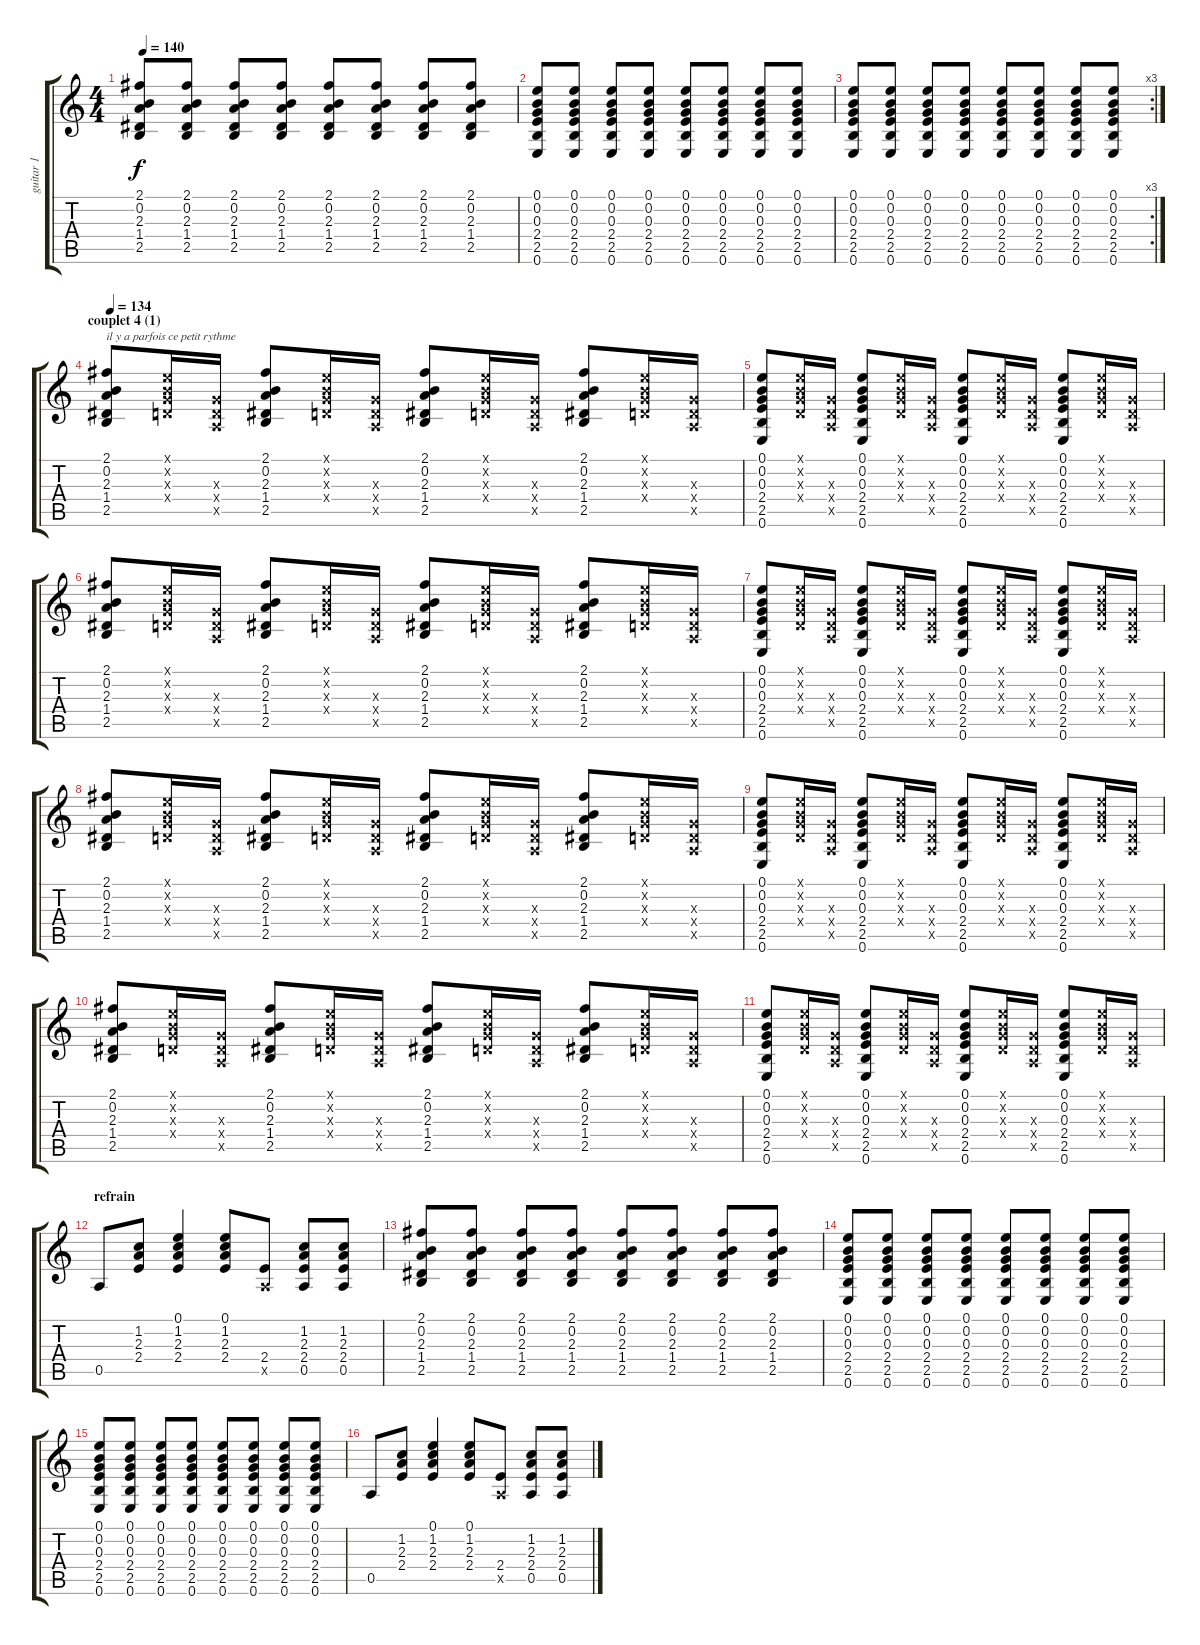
\track ("guitar 1" "guitar 1") {instrument acousticguitarsteel}
\staff {score tabs}
\tuning (E4 B3 G3 D3 A2 E2) {hide}
\ts (4 4)
\tempo 140
\clef g2
\ks c
(2.1 0.2 2.3 1.4 2.5).8{dy f} (2.1 0.2 2.3 1.4 2.5).8 (2.1 0.2 2.3 1.4 2.5).8 (2.1 0.2 2.3 1.4 2.5).8 (2.1 0.2 2.3 1.4 2.5).8 (2.1 0.2 2.3 1.4 2.5).8 (2.1 0.2 2.3 1.4 2.5).8 (2.1 0.2 2.3 1.4 2.5).8 |
(0.1 0.2 0.3 2.4 2.5 0.6).8 (0.1 0.2 0.3 2.4 2.5 0.6).8 (0.1 0.2 0.3 2.4 2.5 0.6).8 (0.1 0.2 0.3 2.4 2.5 0.6).8 (0.1 0.2 0.3 2.4 2.5 0.6).8 (0.1 0.2 0.3 2.4 2.5 0.6).8 (0.1 0.2 0.3 2.4 2.5 0.6).8 (0.1 0.2 0.3 2.4 2.5 0.6).8 |
\rc 3
(0.1 0.2 0.3 2.4 2.5 0.6).8 (0.1 0.2 0.3 2.4 2.5 0.6).8 (0.1 0.2 0.3 2.4 2.5 0.6).8 (0.1 0.2 0.3 2.4 2.5 0.6).8 (0.1 0.2 0.3 2.4 2.5 0.6).8 (0.1 0.2 0.3 2.4 2.5 0.6).8 (0.1 0.2 0.3 2.4 2.5 0.6).8 (0.1 0.2 0.3 2.4 2.5 0.6).8 |
\section ("" "couplet 4 (1)")
\tempo 134
(2.1 0.2 2.3 1.4 2.5).8{txt "il y a parfois ce petit rythme"} (0.1{x} 0.2{x} 0.3{x} 0.4{x}).16 (0.3{x} 0.4{x} 0.5{x}).16 (2.1 0.2 2.3 1.4 2.5).8 (0.1{x} 0.2{x} 0.3{x} 0.4{x}).16 (0.3{x} 0.4{x} 0.5{x}).16 (2.1 0.2 2.3 1.4 2.5).8 (0.1{x} 0.2{x} 0.3{x} 0.4{x}).16 (0.3{x} 0.4{x} 0.5{x}).16 (2.1 0.2 2.3 1.4 2.5).8 (0.1{x} 0.2{x} 0.3{x} 0.4{x}).16 (0.3{x} 0.4{x} 0.5{x}).16 |
(0.1 0.2 0.3 2.4 2.5 0.6).8 (0.1{x} 0.2{x} 0.3{x} 0.4{x}).16 (0.3{x} 0.4{x} 0.5{x}).16 (0.1 0.2 0.3 2.4 2.5 0.6).8 (0.1{x} 0.2{x} 0.3{x} 0.4{x}).16 (0.3{x} 0.4{x} 0.5{x}).16 (0.1 0.2 0.3 2.4 2.5 0.6).8 (0.1{x} 0.2{x} 0.3{x} 0.4{x}).16 (0.3{x} 0.4{x} 0.5{x}).16 (0.1 0.2 0.3 2.4 2.5 0.6).8 (0.1{x} 0.2{x} 0.3{x} 0.4{x}).16 (0.3{x} 0.4{x} 0.5{x}).16 |
(2.1 0.2 2.3 1.4 2.5).8 (0.1{x} 0.2{x} 0.3{x} 0.4{x}).16 (0.3{x} 0.4{x} 0.5{x}).16 (2.1 0.2 2.3 1.4 2.5).8 (0.1{x} 0.2{x} 0.3{x} 0.4{x}).16 (0.3{x} 0.4{x} 0.5{x}).16 (2.1 0.2 2.3 1.4 2.5).8 (0.1{x} 0.2{x} 0.3{x} 0.4{x}).16 (0.3{x} 0.4{x} 0.5{x}).16 (2.1 0.2 2.3 1.4 2.5).8 (0.1{x} 0.2{x} 0.3{x} 0.4{x}).16 (0.3{x} 0.4{x} 0.5{x}).16 |
(0.1 0.2 0.3 2.4 2.5 0.6).8 (0.1{x} 0.2{x} 0.3{x} 0.4{x}).16 (0.3{x} 0.4{x} 0.5{x}).16 (0.1 0.2 0.3 2.4 2.5 0.6).8 (0.1{x} 0.2{x} 0.3{x} 0.4{x}).16 (0.3{x} 0.4{x} 0.5{x}).16 (0.1 0.2 0.3 2.4 2.5 0.6).8 (0.1{x} 0.2{x} 0.3{x} 0.4{x}).16 (0.3{x} 0.4{x} 0.5{x}).16 (0.1 0.2 0.3 2.4 2.5 0.6).8 (0.1{x} 0.2{x} 0.3{x} 0.4{x}).16 (0.3{x} 0.4{x} 0.5{x}).16 |
(2.1 0.2 2.3 1.4 2.5).8 (0.1{x} 0.2{x} 0.3{x} 0.4{x}).16 (0.3{x} 0.4{x} 0.5{x}).16 (2.1 0.2 2.3 1.4 2.5).8 (0.1{x} 0.2{x} 0.3{x} 0.4{x}).16 (0.3{x} 0.4{x} 0.5{x}).16 (2.1 0.2 2.3 1.4 2.5).8 (0.1{x} 0.2{x} 0.3{x} 0.4{x}).16 (0.3{x} 0.4{x} 0.5{x}).16 (2.1 0.2 2.3 1.4 2.5).8 (0.1{x} 0.2{x} 0.3{x} 0.4{x}).16 (0.3{x} 0.4{x} 0.5{x}).16 |
(0.1 0.2 0.3 2.4 2.5 0.6).8 (0.1{x} 0.2{x} 0.3{x} 0.4{x}).16 (0.3{x} 0.4{x} 0.5{x}).16 (0.1 0.2 0.3 2.4 2.5 0.6).8 (0.1{x} 0.2{x} 0.3{x} 0.4{x}).16 (0.3{x} 0.4{x} 0.5{x}).16 (0.1 0.2 0.3 2.4 2.5 0.6).8 (0.1{x} 0.2{x} 0.3{x} 0.4{x}).16 (0.3{x} 0.4{x} 0.5{x}).16 (0.1 0.2 0.3 2.4 2.5 0.6).8 (0.1{x} 0.2{x} 0.3{x} 0.4{x}).16 (0.3{x} 0.4{x} 0.5{x}).16 |
(2.1 0.2 2.3 1.4 2.5).8 (0.1{x} 0.2{x} 0.3{x} 0.4{x}).16 (0.3{x} 0.4{x} 0.5{x}).16 (2.1 0.2 2.3 1.4 2.5).8 (0.1{x} 0.2{x} 0.3{x} 0.4{x}).16 (0.3{x} 0.4{x} 0.5{x}).16 (2.1 0.2 2.3 1.4 2.5).8 (0.1{x} 0.2{x} 0.3{x} 0.4{x}).16 (0.3{x} 0.4{x} 0.5{x}).16 (2.1 0.2 2.3 1.4 2.5).8 (0.1{x} 0.2{x} 0.3{x} 0.4{x}).16 (0.3{x} 0.4{x} 0.5{x}).16 |
(0.1 0.2 0.3 2.4 2.5 0.6).8 (0.1{x} 0.2{x} 0.3{x} 0.4{x}).16 (0.3{x} 0.4{x} 0.5{x}).16 (0.1 0.2 0.3 2.4 2.5 0.6).8 (0.1{x} 0.2{x} 0.3{x} 0.4{x}).16 (0.3{x} 0.4{x} 0.5{x}).16 (0.1 0.2 0.3 2.4 2.5 0.6).8 (0.1{x} 0.2{x} 0.3{x} 0.4{x}).16 (0.3{x} 0.4{x} 0.5{x}).16 (0.1 0.2 0.3 2.4 2.5 0.6).8 (0.1{x} 0.2{x} 0.3{x} 0.4{x}).16 (0.3{x} 0.4{x} 0.5{x}).16 |
\section ("" "refrain")
0.5.8 (1.2 2.3 2.4).8 (0.1 1.2 2.3 2.4).4 (0.1 1.2 2.3 2.4).8 (2.4 0.5{x}).8 (1.2 2.3 2.4 0.5).8 (1.2 2.3 2.4 0.5).8 |
(2.1 0.2 2.3 1.4 2.5).8 (2.1 0.2 2.3 1.4 2.5).8 (2.1 0.2 2.3 1.4 2.5).8 (2.1 0.2 2.3 1.4 2.5).8 (2.1 0.2 2.3 1.4 2.5).8 (2.1 0.2 2.3 1.4 2.5).8 (2.1 0.2 2.3 1.4 2.5).8 (2.1 0.2 2.3 1.4 2.5).8 |
(0.1 0.2 0.3 2.4 2.5 0.6).8 (0.1 0.2 0.3 2.4 2.5 0.6).8 (0.1 0.2 0.3 2.4 2.5 0.6).8 (0.1 0.2 0.3 2.4 2.5 0.6).8 (0.1 0.2 0.3 2.4 2.5 0.6).8 (0.1 0.2 0.3 2.4 2.5 0.6).8 (0.1 0.2 0.3 2.4 2.5 0.6).8 (0.1 0.2 0.3 2.4 2.5 0.6).8 |
(0.1 0.2 0.3 2.4 2.5 0.6).8 (0.1 0.2 0.3 2.4 2.5 0.6).8 (0.1 0.2 0.3 2.4 2.5 0.6).8 (0.1 0.2 0.3 2.4 2.5 0.6).8 (0.1 0.2 0.3 2.4 2.5 0.6).8 (0.1 0.2 0.3 2.4 2.5 0.6).8 (0.1 0.2 0.3 2.4 2.5 0.6).8 (0.1 0.2 0.3 2.4 2.5 0.6).8 |
0.5.8 (1.2 2.3 2.4).8 (0.1 1.2 2.3 2.4).4 (0.1 1.2 2.3 2.4).8 (2.4 0.5{x}).8 (1.2 2.3 2.4 0.5).8 (1.2 2.3 2.4 0.5).8
